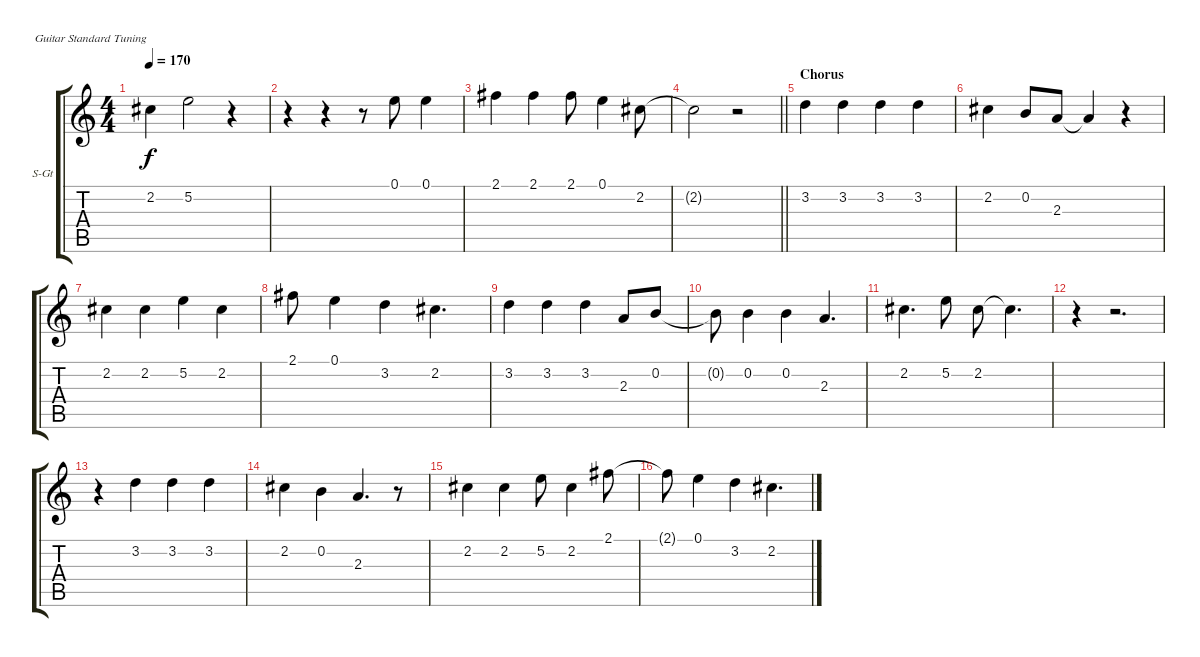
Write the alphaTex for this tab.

\bracketExtendMode groupsimilarinstruments
\firstSystemTrackNameOrientation horizontal
\otherSystemsTrackNameOrientation horizontal
\track ("Vocals" "S-Gt") {mute instrument altosax}
\staff {score tabs}
\tuning (E4 B3 G3 D3 A2 E2)
\displaytranspose 12
\ts (4 4)
\tempo 170
\clef g2
\ks c
2.2.4{dy f} 5.2.2 r.4 |
r.4 r.4 r.8 0.1.8 0.1.4 |
2.1.4 2.1.4 2.1.8 0.1.4 2.2.8 |
\barLineRight lightlight
2.2{t}.2 r.2 |
\section ("" "Chorus")
3.2.4 3.2.4 3.2.4 3.2.4 |
2.2.4 0.2.8 2.3.8 2.3{t}.4 r.4 |
2.2.4 2.2.4 5.2.4 2.2.4 |
2.1.8 0.1.4 3.2.4 2.2.4{d} |
3.2.4 3.2.4 3.2.4 2.3.8 0.2.8 |
0.2{t}.8 0.2.4 0.2.4 2.3.4{d} |
2.2.4{d} 5.2.8 2.2.8 2.2{t}.4{d} |
r.4 r.2{d} |
r.4 3.2.4 3.2.4 3.2.4 |
2.2.4 0.2.4 2.3.4{d} r.8 |
2.2.4 2.2.4 5.2.8 2.2.4 2.1.8 |
2.1{t}.8 0.1.4 3.2.4 2.2.4{d}
